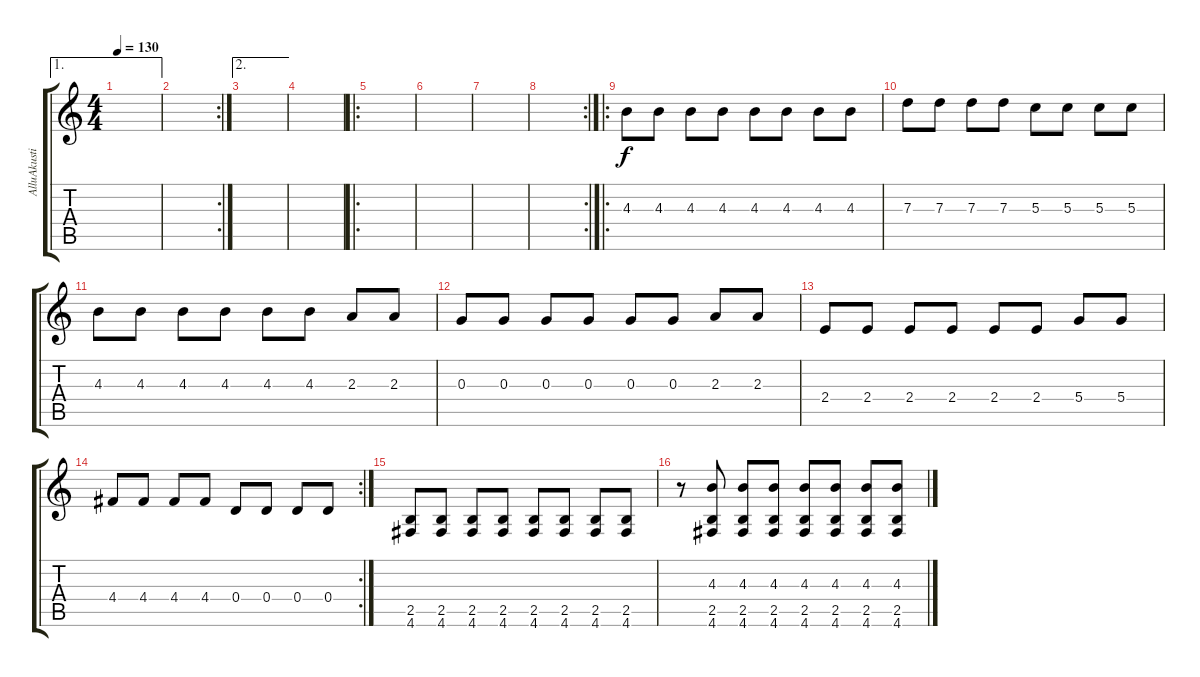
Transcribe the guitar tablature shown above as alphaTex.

\track ("AlluAkustinen" "AlluAkusti") {instrument acousticguitarnylon}
\staff {score tabs}
\tuning (E4 B3 G3 D3 A2 D2) {hide}
\ae 1
\ts (4 4)
\tempo 130
\clef g2
\ks c
|
\rc 2
|
\ae 2
|
|
\ro
|
|
|
\rc 2
|
\ro
4.3.8 4.3.8 4.3.8 4.3.8 4.3.8 4.3.8 4.3.8 4.3.8 |
7.3.8 7.3.8 7.3.8 7.3.8 5.3.8 5.3.8 5.3.8 5.3.8 |
4.3.8 4.3.8 4.3.8 4.3.8 4.3.8 4.3.8 2.3.8 2.3.8 |
0.3.8 0.3.8 0.3.8 0.3.8 0.3.8 0.3.8 2.3.8 2.3.8 |
2.4.8 2.4.8 2.4.8 2.4.8 2.4.8 2.4.8 5.4.8 5.4.8 |
\rc 2
4.4.8 4.4.8 4.4.8 4.4.8 0.4.8 0.4.8 0.4.8 0.4.8 |
(2.5 4.6).8 (2.5 4.6).8 (2.5 4.6).8 (2.5 4.6).8 (2.5 4.6).8 (2.5 4.6).8 (2.5 4.6).8 (2.5 4.6).8 |
r.8 (4.3 2.5 4.6).8 (4.3 2.5 4.6).8 (4.3 2.5 4.6).8 (4.3 2.5 4.6).8 (4.3 2.5 4.6).8 (4.3 2.5 4.6).8 (4.3 2.5 4.6).8
